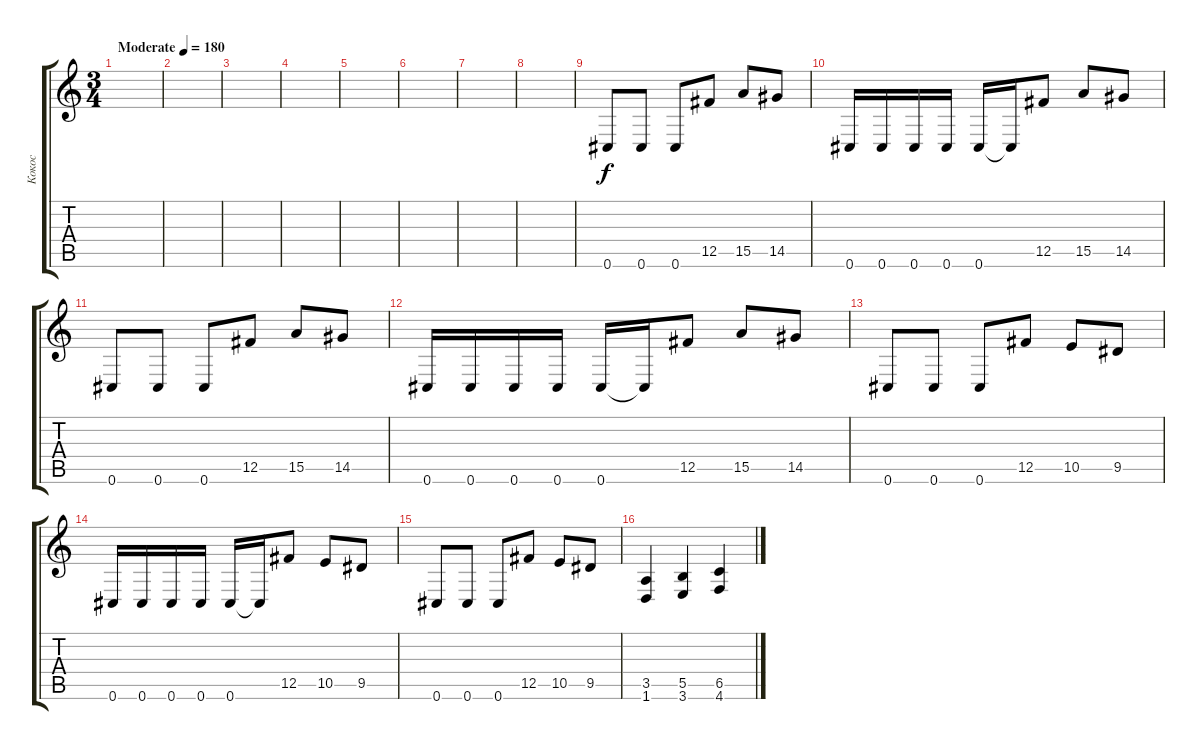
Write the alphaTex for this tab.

\track ("Кокос" "Кокос") {instrument distortionguitar}
\staff {score tabs}
\tuning (Db4 Ab3 E3 B2 Gb2 Db2) {hide}
\ts (3 4)
\tempo (180 "Moderate")
\clef g2
\ks c
|
|
|
|
|
|
|
|
0.6.8 0.6.8 0.6.8 12.5.8 15.5.8 14.5.8 |
0.6.16 0.6.16 0.6.16 0.6.16 0.6.16 0.6{t}.16 12.5.8 15.5.8 14.5.8 |
0.6.8 0.6.8 0.6.8 12.5.8 15.5.8 14.5.8 |
0.6.16 0.6.16 0.6.16 0.6.16 0.6.16 0.6{t}.16 12.5.8 15.5.8 14.5.8 |
0.6.8 0.6.8 0.6.8 12.5.8 10.5.8 9.5.8 |
0.6.16 0.6.16 0.6.16 0.6.16 0.6.16 0.6{t}.16 12.5.8 10.5.8 9.5.8 |
0.6.8 0.6.8 0.6.8 12.5.8 10.5.8 9.5.8 |
(3.5 1.6).4 (5.5 3.6).4 (6.5 4.6).4
